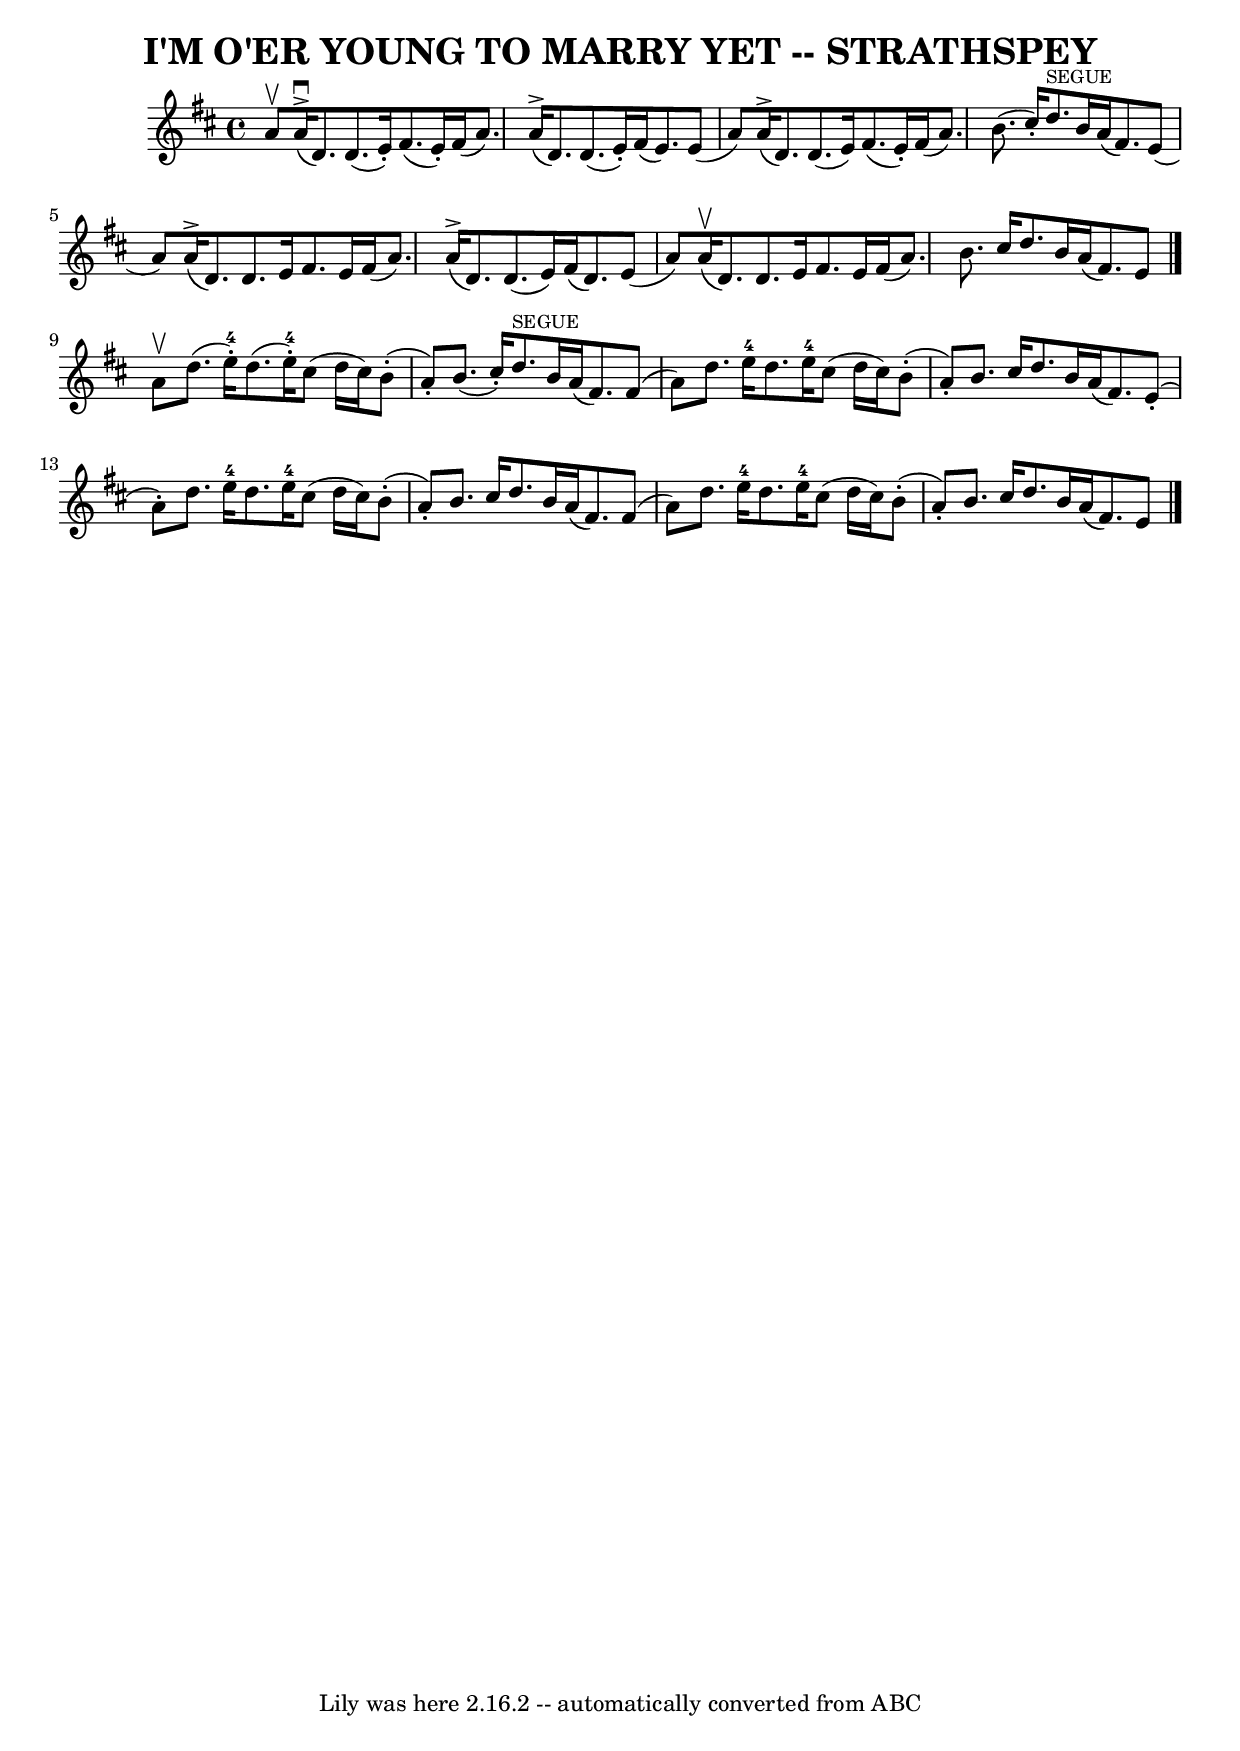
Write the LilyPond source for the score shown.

\version "2.16.2"
\include "Mammoth.ily"
\header {
  %% book = "Ryan's Mammoth Collection of Fiddle Tunes"
  crossRefNumber = "1"
  footnotes = ""
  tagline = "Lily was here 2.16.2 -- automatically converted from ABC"
  title = "I'M O'ER YOUNG TO MARRY YET -- STRATHSPEY"

}
voicedefault =  {


  \override Staff.TimeSignature #'style = #'C
  \time 4/4 
  \key d \major
  a'8^\upbow       |
  a'16 (^\accent^\downbow d'8.) d'8. (e'16-.) fis'8. (e'16-.)   
  fis'16 (a'8.)   |
  a'16 (^\accent d'8.) d'8. (e'16-.) fis'16 (e'8.) e'8 (a'8)       |
  a'16 (^\accent   
  d'8.) d'8. (e'16) fis'8. (e'16-.) fis'16 (a'8.)    |
  b'8. (cis''16-.) d''8.^\segue b'16 a'16 (fis'8.) e'8 (a'8)   | |
  a'16 (^\accent d'8.)   
  d'8. e'16 fis'8. e'16 fis'16 (a'8.)   |
  a'16 (^\accent d'8.) d'8. (e'16) fis'16 (d'8.) e'8 (a'8)       |
  a'16 (^\upbow d'8.) d'8. e'16 fis'8. e'16 
  fis'16 (a'8.)   |
  b'8. cis''16 d''8. b'16 a'16 (
  fis'8.) e'8    \bar "|." a'8^\upbow       |
  d''8. (e''16-4-.) d''8. (e''16-4-.) cis''8 (d''16 cis''16) b'8 (-. a'8-.)   |
  b'8. (cis''16-.) d''8.^\segue b'16    
  a'16 (fis'8.) fis'8 (a'8)       |
  d''8. e''16-4   
  d''8. e''16-4 cis''8 (d''16 cis''16) b'8 (-. a'8-.)    |
  b'8. cis''16 d''8. b'16 a'16 (fis'8.) e'8 (-.  
  a'8-.)   | |
  d''8. e''16-4 d''8. e''16-4  
  cis''8 (d''16 cis''16) b'8 (-. a'8-.)   |
  b'8.    
  cis''16 d''8. b'16 a'16 (fis'8.) fis'8 (a'8)        |
  d''8. e''16-4 d''8. e''16-4 cis''8 (d''16    
  cis''16) b'8 (-. a'8-.)   |
  b'8. cis''16 d''8.    
  b'16 a'16 (fis'8.) e'8      \bar "|."   

}

\score{
  <<

    \context Staff="default"
    {
      \voicedefault 
      
    }

  >>
  \layout {
    
  }
  \midi {
  }

}
